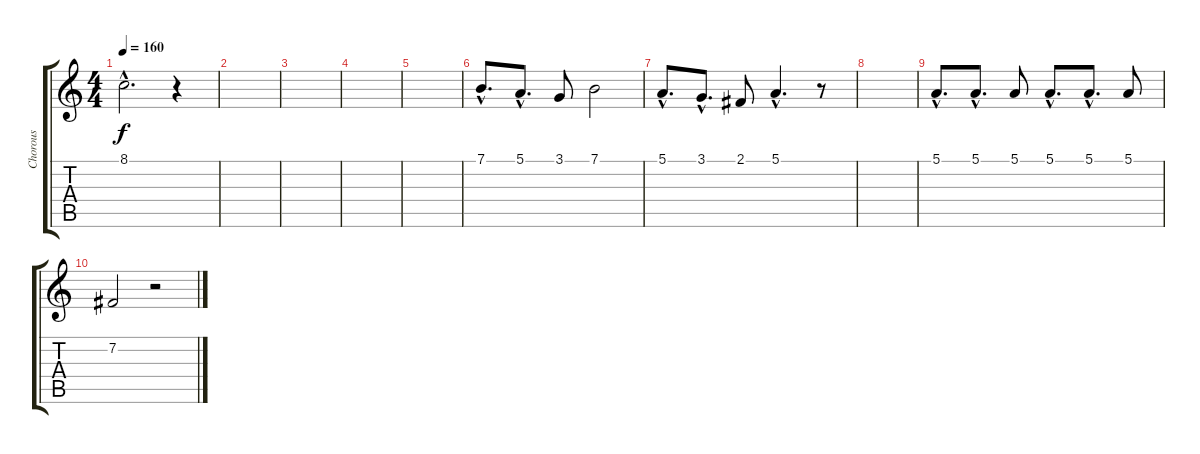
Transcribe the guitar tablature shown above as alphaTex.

\track ("Chorous" "Chorous") {instrument lead6voice}
\staff {score tabs}
\tuning (E4 B3 G3 D3 A2 E2) {hide}
\ts (4 4)
\tempo 160
\clef g2
\ks c
8.1{hac}.2{d dy f} r.4 |
|
|
|
|
7.1{hac}.8{d} 5.1{hac}.8{d} 3.1.8 7.1.2 |
5.1{hac}.8{d} 3.1{hac}.8{d} 2.1.8 5.1{hac}.4{d} r.8 |
|
5.1{hac}.8{d} 5.1{hac}.8{d} 5.1.8 5.1{hac}.8{d} 5.1{hac}.8{d} 5.1.8 |
7.2.2 r.2
